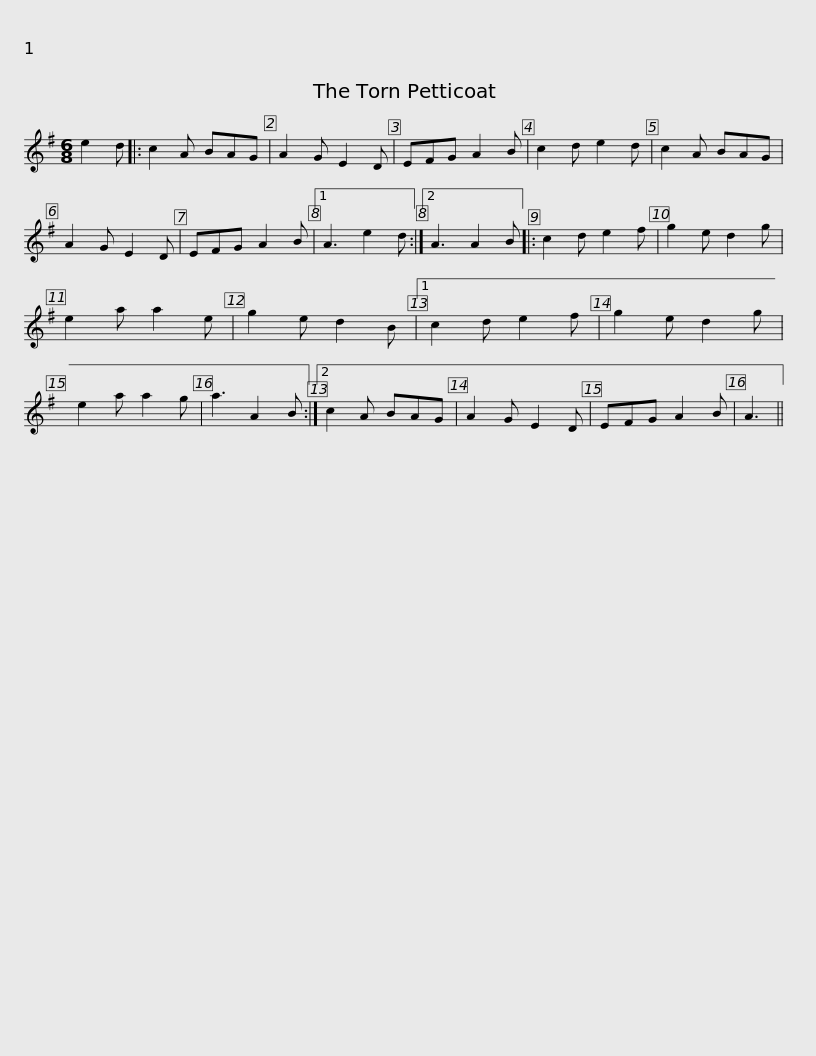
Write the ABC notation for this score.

X:1
L:1/8
M:6/8
I:linebreak $
K:G
V:1 treble
V:1
 e2 d |: c2 A BAG | A2 G E2 D | EFG A2 B | c2 d e2 d | %5
 c2 A BAG | A2 G E2 D | EFG A2 B |1 A3 e2 d :|2$ A3 A2 B |: %10
 c2 d e2 f | g2 e d2 g | e2 a a2 e | g2 e d2 B |1 c2 d e2 f | %15
 g2 e d2 g | e2 a a2 g | a3 A2 B :|2 c2 A BAG |$ A2 G E2 D | %20
 EFG A2 B | A3 || %22
